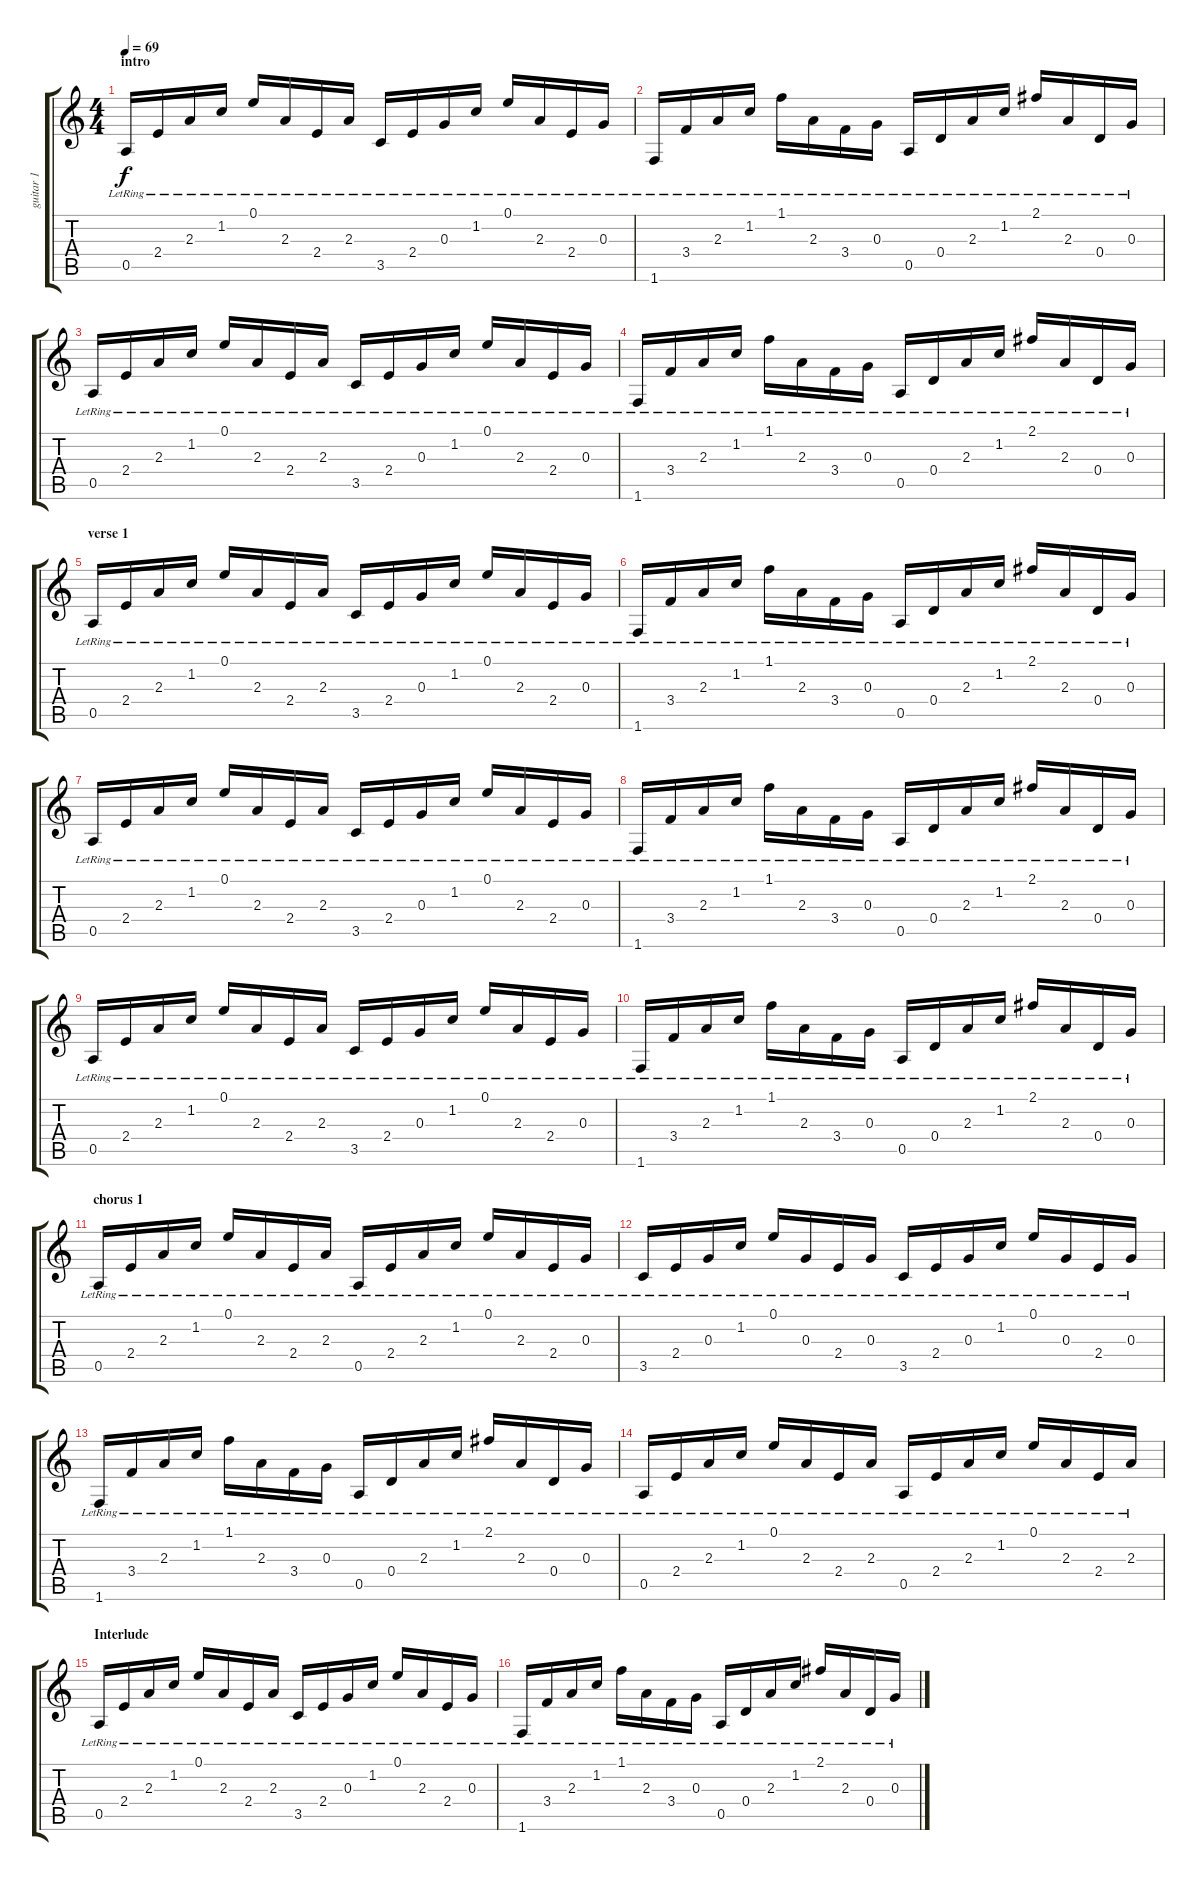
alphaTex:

\track ("guitar 1" "guitar 1") {instrument acousticguitarsteel}
\staff {score tabs}
\tuning (E4 B3 G3 D3 A2 E2) {hide}
\ts (4 4)
\section ("" "intro")
\tempo 69
\clef g2
\ks c
0.5{lr}.16{dy f instrument acousticguitarsteel} 2.4{lr}.16 2.3{lr}.16 1.2{lr}.16 0.1{lr}.16 2.3{lr}.16 2.4{lr}.16 2.3{lr}.16 3.5{lr}.16 2.4{lr}.16 0.3{lr}.16 1.2{lr}.16 0.1{lr}.16 2.3{lr}.16 2.4{lr}.16 0.3{lr}.16 |
1.6{lr}.16 3.4{lr}.16 2.3{lr}.16 1.2{lr}.16 1.1{lr}.16 2.3{lr}.16 3.4{lr}.16 0.3{lr}.16 0.5{lr}.16 0.4{lr}.16 2.3{lr}.16 1.2{lr}.16 2.1{lr}.16 2.3{lr}.16 0.4{lr}.16 0.3{lr}.16 |
0.5{lr}.16 2.4{lr}.16 2.3{lr}.16 1.2{lr}.16 0.1{lr}.16 2.3{lr}.16 2.4{lr}.16 2.3{lr}.16 3.5{lr}.16 2.4{lr}.16 0.3{lr}.16 1.2{lr}.16 0.1{lr}.16 2.3{lr}.16 2.4{lr}.16 0.3{lr}.16 |
1.6{lr}.16 3.4{lr}.16 2.3{lr}.16 1.2{lr}.16 1.1{lr}.16 2.3{lr}.16 3.4{lr}.16 0.3{lr}.16 0.5{lr}.16 0.4{lr}.16 2.3{lr}.16 1.2{lr}.16 2.1{lr}.16 2.3{lr}.16 0.4{lr}.16 0.3{lr}.16 |
\section ("" "verse 1")
0.5{lr}.16 2.4{lr}.16 2.3{lr}.16 1.2{lr}.16 0.1{lr}.16 2.3{lr}.16 2.4{lr}.16 2.3{lr}.16 3.5{lr}.16 2.4{lr}.16 0.3{lr}.16 1.2{lr}.16 0.1{lr}.16 2.3{lr}.16 2.4{lr}.16 0.3{lr}.16 |
1.6{lr}.16 3.4{lr}.16 2.3{lr}.16 1.2{lr}.16 1.1{lr}.16 2.3{lr}.16 3.4{lr}.16 0.3{lr}.16 0.5{lr}.16 0.4{lr}.16 2.3{lr}.16 1.2{lr}.16 2.1{lr}.16 2.3{lr}.16 0.4{lr}.16 0.3{lr}.16 |
0.5{lr}.16 2.4{lr}.16 2.3{lr}.16 1.2{lr}.16 0.1{lr}.16 2.3{lr}.16 2.4{lr}.16 2.3{lr}.16 3.5{lr}.16 2.4{lr}.16 0.3{lr}.16 1.2{lr}.16 0.1{lr}.16 2.3{lr}.16 2.4{lr}.16 0.3{lr}.16 |
1.6{lr}.16 3.4{lr}.16 2.3{lr}.16 1.2{lr}.16 1.1{lr}.16 2.3{lr}.16 3.4{lr}.16 0.3{lr}.16 0.5{lr}.16 0.4{lr}.16 2.3{lr}.16 1.2{lr}.16 2.1{lr}.16 2.3{lr}.16 0.4{lr}.16 0.3{lr}.16 |
0.5{lr}.16 2.4{lr}.16 2.3{lr}.16 1.2{lr}.16 0.1{lr}.16 2.3{lr}.16 2.4{lr}.16 2.3{lr}.16 3.5{lr}.16 2.4{lr}.16 0.3{lr}.16 1.2{lr}.16 0.1{lr}.16 2.3{lr}.16 2.4{lr}.16 0.3{lr}.16 |
1.6{lr}.16 3.4{lr}.16 2.3{lr}.16 1.2{lr}.16 1.1{lr}.16 2.3{lr}.16 3.4{lr}.16 0.3{lr}.16 0.5{lr}.16 0.4{lr}.16 2.3{lr}.16 1.2{lr}.16 2.1{lr}.16 2.3{lr}.16 0.4{lr}.16 0.3{lr}.16 |
\section ("" "chorus 1")
0.5{lr}.16 2.4{lr}.16 2.3{lr}.16 1.2{lr}.16 0.1{lr}.16 2.3{lr}.16 2.4{lr}.16 2.3{lr}.16 0.5{lr}.16 2.4{lr}.16 2.3{lr}.16 1.2{lr}.16 0.1{lr}.16 2.3{lr}.16 2.4{lr}.16 0.3{lr}.16 |
3.5{lr}.16 2.4{lr}.16 0.3{lr}.16 1.2{lr}.16 0.1{lr}.16 0.3{lr}.16 2.4{lr}.16 0.3{lr}.16 3.5{lr}.16 2.4{lr}.16 0.3{lr}.16 1.2{lr}.16 0.1{lr}.16 0.3{lr}.16 2.4{lr}.16 0.3{lr}.16 |
1.6{lr}.16 3.4{lr}.16 2.3{lr}.16 1.2{lr}.16 1.1{lr}.16 2.3{lr}.16 3.4{lr}.16 0.3{lr}.16 0.5{lr}.16 0.4{lr}.16 2.3{lr}.16 1.2{lr}.16 2.1{lr}.16 2.3{lr}.16 0.4{lr}.16 0.3{lr}.16 |
0.5{lr}.16 2.4{lr}.16 2.3{lr}.16 1.2{lr}.16 0.1{lr}.16 2.3{lr}.16 2.4{lr}.16 2.3{lr}.16 0.5{lr}.16 2.4{lr}.16 2.3{lr}.16 1.2{lr}.16 0.1{lr}.16 2.3{lr}.16 2.4{lr}.16 2.3{lr}.16 |
\section ("" "Interlude")
0.5{lr}.16 2.4{lr}.16 2.3{lr}.16 1.2{lr}.16 0.1{lr}.16 2.3{lr}.16 2.4{lr}.16 2.3{lr}.16 3.5{lr}.16 2.4{lr}.16 0.3{lr}.16 1.2{lr}.16 0.1{lr}.16 2.3{lr}.16 2.4{lr}.16 0.3{lr}.16 |
1.6{lr}.16 3.4{lr}.16 2.3{lr}.16 1.2{lr}.16 1.1{lr}.16 2.3{lr}.16 3.4{lr}.16 0.3{lr}.16 0.5{lr}.16 0.4{lr}.16 2.3{lr}.16 1.2{lr}.16 2.1{lr}.16 2.3{lr}.16 0.4{lr}.16 0.3{lr}.16
